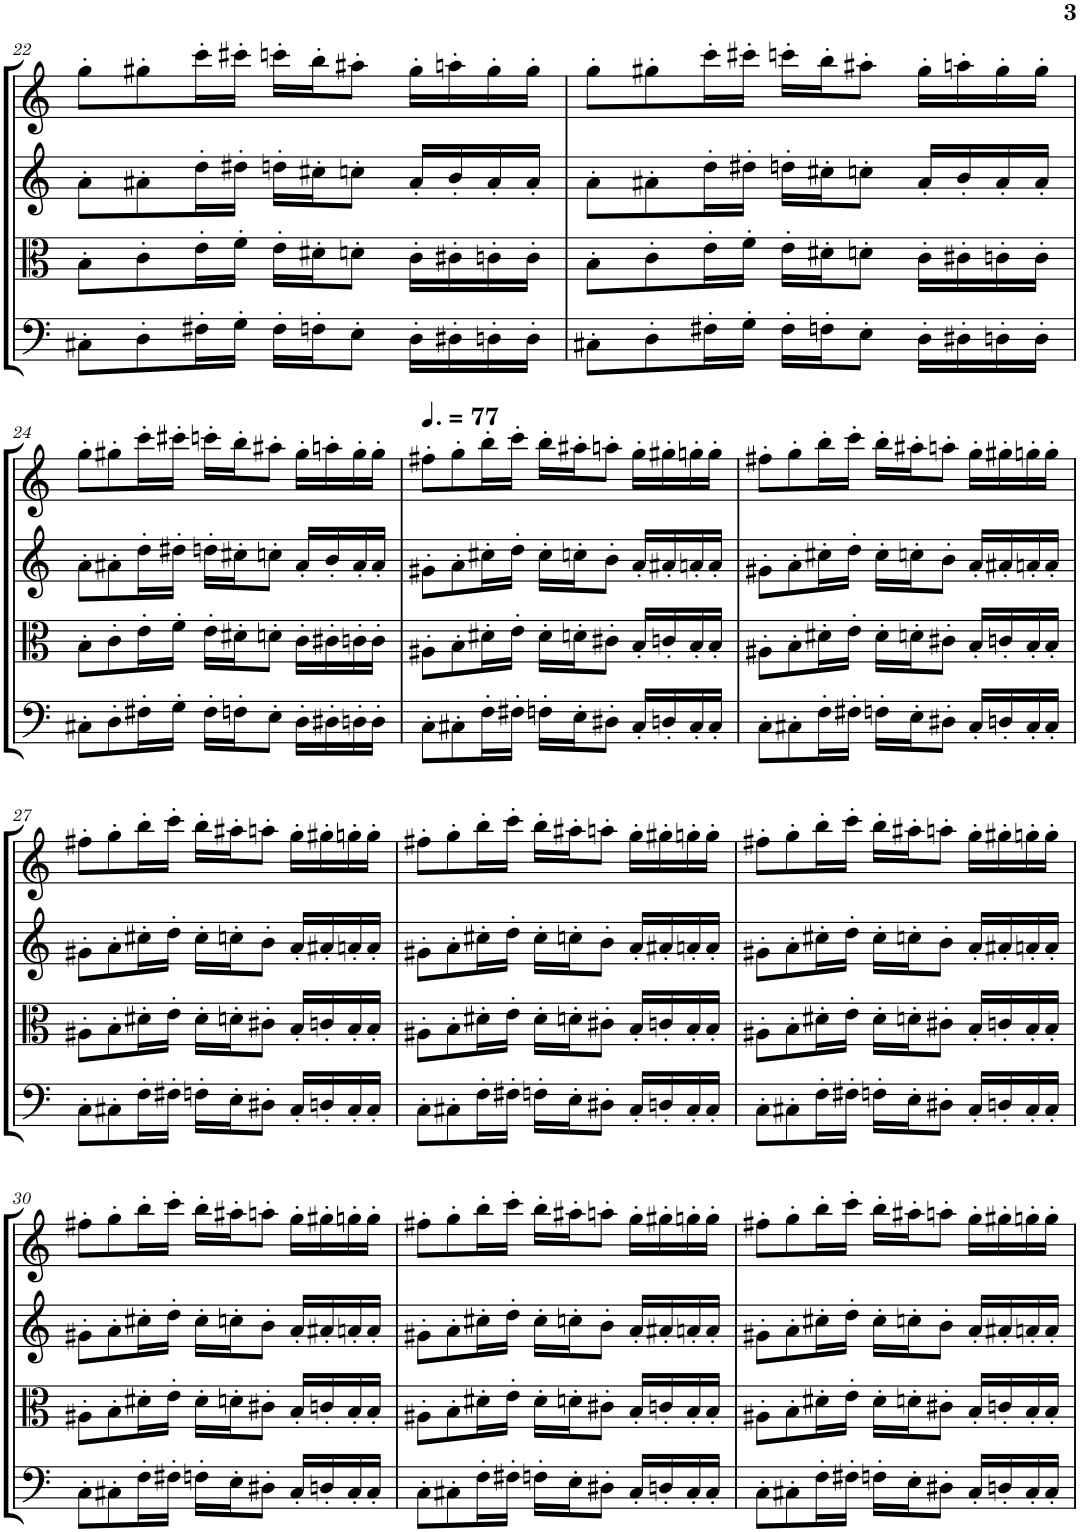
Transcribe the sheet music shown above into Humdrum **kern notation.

**kern	**kern	**kern	**kern
*part4	*part3	*part2	*part1
*staff4	*staff3	*staff2	*staff1
*I"Violoncello	*I"Viola	*I"Violin II	*I"Violin I
*I'Vc	*I'Vla	*I'Vln	*I'Vln
!!LO:PB:g=z
*clefF4	*clefC3	*clefG2	*clefG2
*k[]	*k[]	*k[]	*k[]
*M7/8	*M7/8	*M7/8	*M7/8
=22	=22	=22	=22
8C#X'\L	8B'\L	8a'\L	8gg'\L
8D'\	8c'\	8a#X'\	8gg#X'\
16F#X'\L	16e'\L	16dd'\L	16ccc'\L
16G'\JJ	16f'\JJ	16dd#X'\JJ	16ccc#X'\JJ
16F#'\LL	16e'\LL	16ddn'\LL	16cccn'\LL
16Fn'\J	16d#X'\J	16cc#X'\J	16bb'\J
8E'\J	8dn'\J	8ccn'\J	8aa#X'\J
16D'\LL	16c'\LL	16a#'/LL	16gg#'\LL
16D#X'\	16c#X'\	16b'/	16aan'\
16Dn'\	16cn'\	16a#'/	16gg#'\
16D'\JJ	16c'\JJ	16a#'/JJ	16gg#'\JJ
=23	=23	=23	=23
8C#X'\L	8B'\L	8a'\L	8gg'\L
8D'\	8c'\	8a#X'\	8gg#X'\
16F#X'\L	16e'\L	16dd'\L	16ccc'\L
16G'\JJ	16f'\JJ	16dd#X'\JJ	16ccc#X'\JJ
16F#'\LL	16e'\LL	16ddn'\LL	16cccn'\LL
16Fn'\J	16d#X'\J	16cc#X'\J	16bb'\J
8E'\J	8dn'\J	8ccn'\J	8aa#X'\J
16D'\LL	16c'\LL	16a#'/LL	16gg#'\LL
16D#X'\	16c#X'\	16b'/	16aan'\
16Dn'\	16cn'\	16a#'/	16gg#'\
16D'\JJ	16c'\JJ	16a#'/JJ	16gg#'\JJ
!!LO:LB:g=z
=24	=24	=24	=24
8C#X'\L	8B'\L	8a'\L	8gg'\L
8D'\	8c'\	8a#X'\	8gg#X'\
16F#X'\L	16e'\L	16dd'\L	16ccc'\L
16G'\JJ	16f'\JJ	16dd#X'\JJ	16ccc#X'\JJ
16F#'\LL	16e'\LL	16ddn'\LL	16cccn'\LL
16Fn'\J	16d#X'\J	16cc#X'\J	16bb'\J
8E'\J	8dn'\J	8ccn'\J	8aa#X'\J
16D'\LL	16c'\LL	16a#'/LL	16gg#'\LL
16D#X'\	16c#X'\	16b'/	16aan'\
16Dn'\	16cn'\	16a#'/	16gg#'\
16D'\JJ	16c'\JJ	16a#'/JJ	16gg#'\JJ
=25	=25	=25	=25
*	*	*	*MM115
8C'\L	8A#X'\L	8g#X'\L	8ff#X'\L
8C#X'\	8B'\	8a'\	8gg'\
16F'\L	16d#X'\L	16cc#X'\L	16bb'\L
16F#X'\JJ	16e'\JJ	16dd'\JJ	16ccc'\JJ
16Fn'\LL	16d#'\LL	16cc#'\LL	16bb'\LL
16E'\J	16dn'\J	16ccn'\J	16aa#X'\J
8D#X'\J	8c#X'\J	8b'\J	8aan'\J
16C#'/LL	16B'/LL	16a'/LL	16gg'\LL
16Dn'/	16cn'/	16a#X'/	16gg#X'\
16C#'/	16B'/	16an'/	16ggn'\
16C#'/JJ	16B'/JJ	16a'/JJ	16gg'\JJ
=26	=26	=26	=26
8C'\L	8A#X'\L	8g#X'\L	8ff#X'\L
8C#X'\	8B'\	8a'\	8gg'\
16F'\L	16d#X'\L	16cc#X'\L	16bb'\L
16F#X'\JJ	16e'\JJ	16dd'\JJ	16ccc'\JJ
16Fn'\LL	16d#'\LL	16cc#'\LL	16bb'\LL
16E'\J	16dn'\J	16ccn'\J	16aa#X'\J
8D#X'\J	8c#X'\J	8b'\J	8aan'\J
16C#'/LL	16B'/LL	16a'/LL	16gg'\LL
16Dn'/	16cn'/	16a#X'/	16gg#X'\
16C#'/	16B'/	16an'/	16ggn'\
16C#'/JJ	16B'/JJ	16a'/JJ	16gg'\JJ
!!LO:LB:g=z
=27	=27	=27	=27
8C'\L	8A#X'\L	8g#X'\L	8ff#X'\L
8C#X'\	8B'\	8a'\	8gg'\
16F'\L	16d#X'\L	16cc#X'\L	16bb'\L
16F#X'\JJ	16e'\JJ	16dd'\JJ	16ccc'\JJ
16Fn'\LL	16d#'\LL	16cc#'\LL	16bb'\LL
16E'\J	16dn'\J	16ccn'\J	16aa#X'\J
8D#X'\J	8c#X'\J	8b'\J	8aan'\J
16C#'/LL	16B'/LL	16a'/LL	16gg'\LL
16Dn'/	16cn'/	16a#X'/	16gg#X'\
16C#'/	16B'/	16an'/	16ggn'\
16C#'/JJ	16B'/JJ	16a'/JJ	16gg'\JJ
=28	=28	=28	=28
8C'\L	8A#X'\L	8g#X'\L	8ff#X'\L
8C#X'\	8B'\	8a'\	8gg'\
16F'\L	16d#X'\L	16cc#X'\L	16bb'\L
16F#X'\JJ	16e'\JJ	16dd'\JJ	16ccc'\JJ
16Fn'\LL	16d#'\LL	16cc#'\LL	16bb'\LL
16E'\J	16dn'\J	16ccn'\J	16aa#X'\J
8D#X'\J	8c#X'\J	8b'\J	8aan'\J
16C#'/LL	16B'/LL	16a'/LL	16gg'\LL
16Dn'/	16cn'/	16a#X'/	16gg#X'\
16C#'/	16B'/	16an'/	16ggn'\
16C#'/JJ	16B'/JJ	16a'/JJ	16gg'\JJ
=29	=29	=29	=29
8C'\L	8A#X'\L	8g#X'\L	8ff#X'\L
8C#X'\	8B'\	8a'\	8gg'\
16F'\L	16d#X'\L	16cc#X'\L	16bb'\L
16F#X'\JJ	16e'\JJ	16dd'\JJ	16ccc'\JJ
16Fn'\LL	16d#'\LL	16cc#'\LL	16bb'\LL
16E'\J	16dn'\J	16ccn'\J	16aa#X'\J
8D#X'\J	8c#X'\J	8b'\J	8aan'\J
16C#'/LL	16B'/LL	16a'/LL	16gg'\LL
16Dn'/	16cn'/	16a#X'/	16gg#X'\
16C#'/	16B'/	16an'/	16ggn'\
16C#'/JJ	16B'/JJ	16a'/JJ	16gg'\JJ
!!LO:LB:g=z
=30	=30	=30	=30
8C'\L	8A#X'\L	8g#X'\L	8ff#X'\L
8C#X'\	8B'\	8a'\	8gg'\
16F'\L	16d#X'\L	16cc#X'\L	16bb'\L
16F#X'\JJ	16e'\JJ	16dd'\JJ	16ccc'\JJ
16Fn'\LL	16d#'\LL	16cc#'\LL	16bb'\LL
16E'\J	16dn'\J	16ccn'\J	16aa#X'\J
8D#X'\J	8c#X'\J	8b'\J	8aan'\J
16C#'/LL	16B'/LL	16a'/LL	16gg'\LL
16Dn'/	16cn'/	16a#X'/	16gg#X'\
16C#'/	16B'/	16an'/	16ggn'\
16C#'/JJ	16B'/JJ	16a'/JJ	16gg'\JJ
=31	=31	=31	=31
8C'\L	8A#X'\L	8g#X'\L	8ff#X'\L
8C#X'\	8B'\	8a'\	8gg'\
16F'\L	16d#X'\L	16cc#X'\L	16bb'\L
16F#X'\JJ	16e'\JJ	16dd'\JJ	16ccc'\JJ
16Fn'\LL	16d#'\LL	16cc#'\LL	16bb'\LL
16E'\J	16dn'\J	16ccn'\J	16aa#X'\J
8D#X'\J	8c#X'\J	8b'\J	8aan'\J
16C#'/LL	16B'/LL	16a'/LL	16gg'\LL
16Dn'/	16cn'/	16a#X'/	16gg#X'\
16C#'/	16B'/	16an'/	16ggn'\
16C#'/JJ	16B'/JJ	16a'/JJ	16gg'\JJ
=32	=32	=32	=32
8C'\L	8A#X'\L	8g#X'\L	8ff#X'\L
8C#X'\	8B'\	8a'\	8gg'\
16F'\L	16d#X'\L	16cc#X'\L	16bb'\L
16F#X'\JJ	16e'\JJ	16dd'\JJ	16ccc'\JJ
16Fn'\LL	16d#'\LL	16cc#'\LL	16bb'\LL
16E'\J	16dn'\J	16ccn'\J	16aa#X'\J
8D#X'\J	8c#X'\J	8b'\J	8aan'\J
16C#'/LL	16B'/LL	16a'/LL	16gg'\LL
16Dn'/	16cn'/	16a#X'/	16gg#X'\
16C#'/	16B'/	16an'/	16ggn'\
16C#'/JJ	16B'/JJ	16a'/JJ	16gg'\JJ
=	=	=	=
*-	*-	*-	*-
